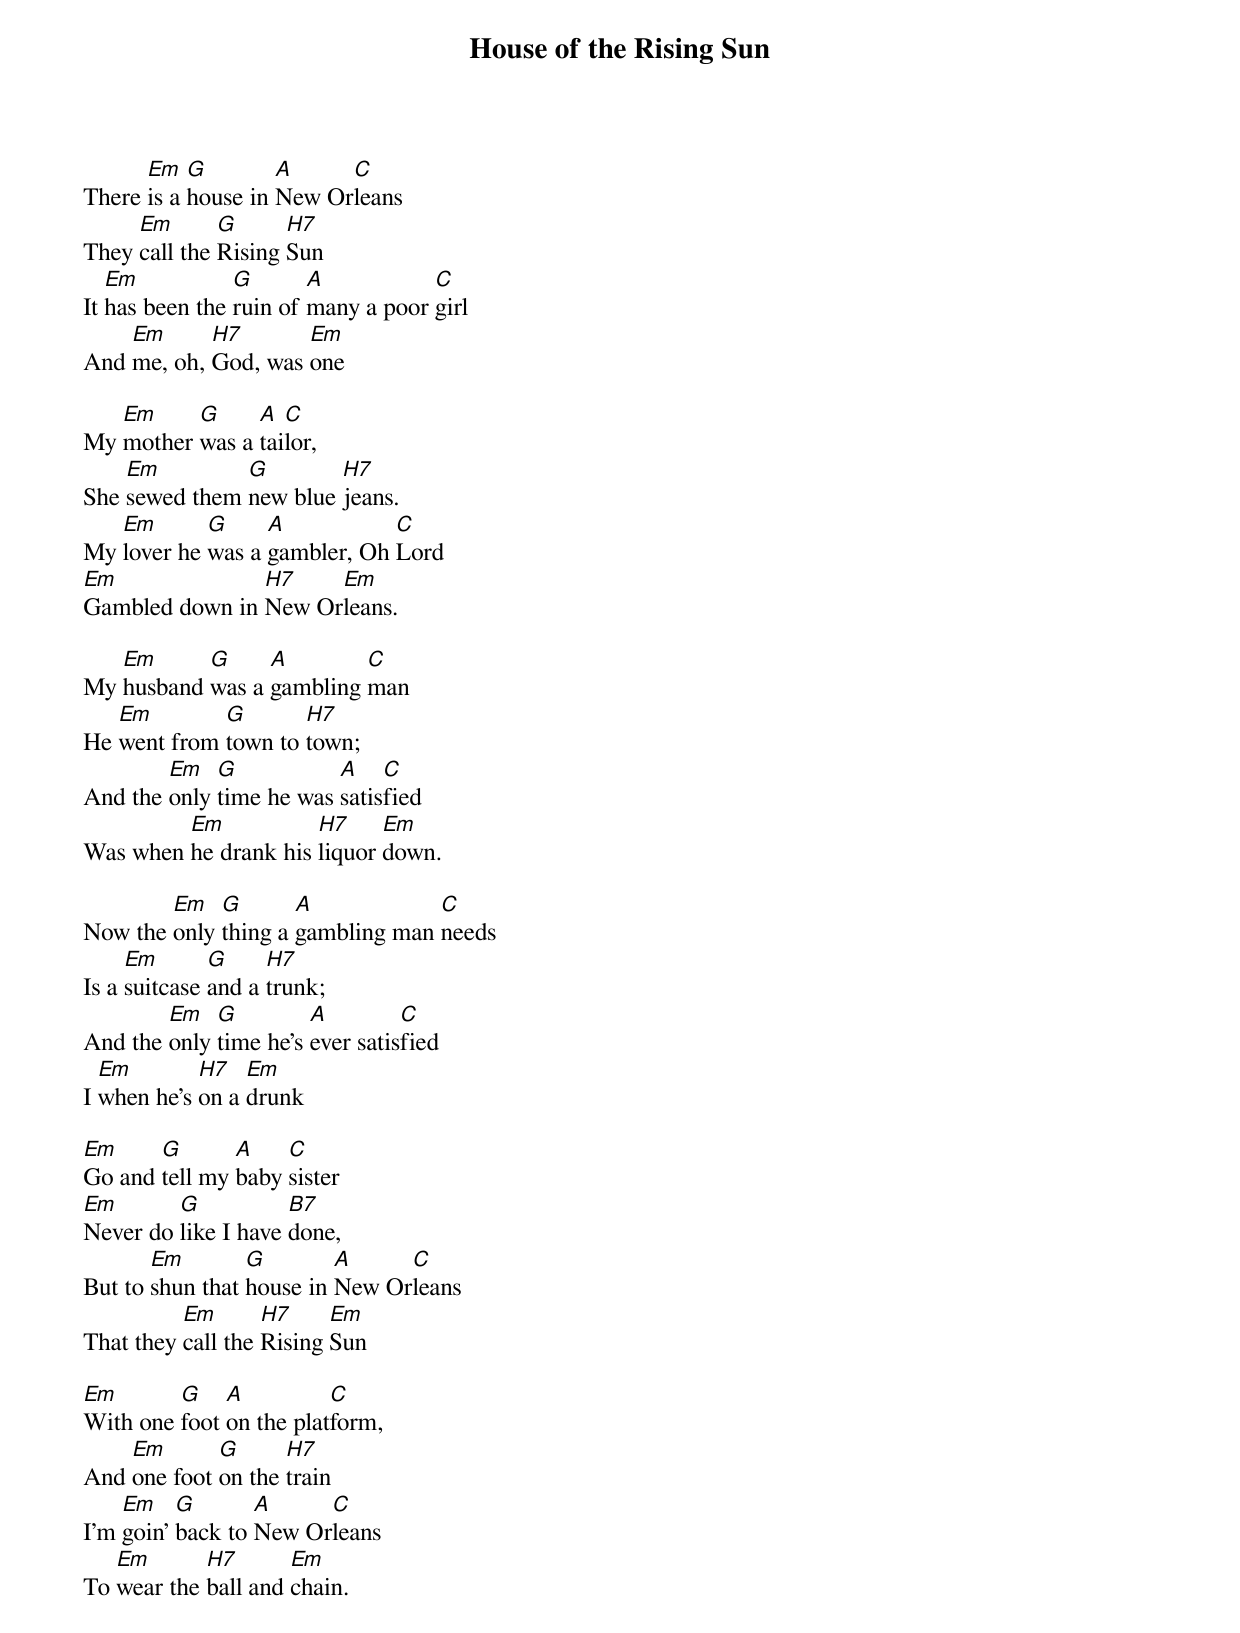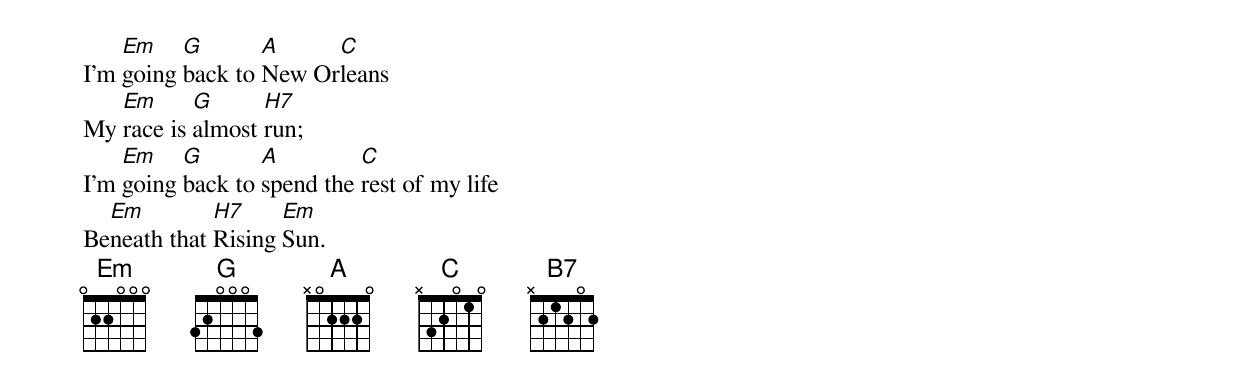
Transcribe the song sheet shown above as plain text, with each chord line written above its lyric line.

House of the Rising Sun

      Em   G        A     C
There is a house in New Orleans
     Em       G      H7
They call the Rising Sun
   Em           G       A           C
It has been the ruin of many a poor girl
    Em      H7       Em
And me, oh, God, was one

   Em     G     A  C
My mother was a tailor,
    Em         G        H7
She sewed them new blue jeans.
   Em       G     A           C
My lover he was a gambler, Oh Lord
Em              H7    Em
Gambled down in New Orleans.

   Em      G     A        C
My husband was a gambling man
   Em        G       H7
He went from town to town;
        Em   G           A    C
And the only time he was satisfied
         Em           H7     Em
Was when he drank his liquor down.

        Em   G       A            C
Now the only thing a gambling man needs
     Em       G     H7
Is a suitcase and a trunk;
        Em   G         A         C
And the only time he's ever satisfied
  Em        H7   Em
I when he's on a drunk

Em     G       A    C
Go and tell my baby sister
Em       G           B7
Never do like I have done,
       Em        G        A     C
But to shun that house in New Orleans
          Em       H7     Em
That they call the Rising Sun

Em       G    A          C
With one foot on the platform,
    Em       G      H7
And one foot on the train
    Em    G       A     C
I'm goin' back to New Orleans
   Em       H7       Em
To wear the ball and chain.

    Em    G       A     C
I'm going back to New Orleans
   Em      G      H7
My race is almost run;
    Em    G       A         C
I'm going back to spend the rest of my life
  Em         H7     Em
Beneath that Rising Sun.
